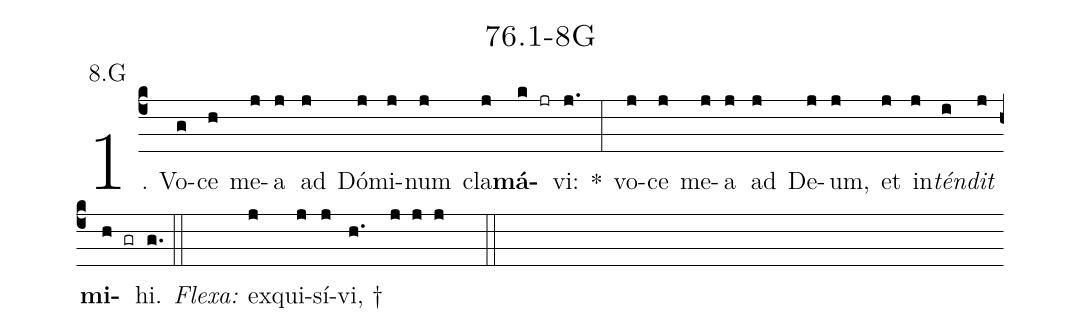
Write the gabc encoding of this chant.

name: 76.1-8G;
annotation: 8.G;
%%
(c4)1. Vo(g)ce(h) me(j)a(j) ad(j) Dó(j)mi(j)num(j) cla(j)<b>má</b>(k jr)vi:(j.) *(:) vo(j)ce(j) me(j)a(j) ad(j) De(j)um,(j) et(j) in(j)<i>tén</i>(i)<i>dit</i>(j) <b>mi</b>(h gr)hi.(g.) (::)
<i>Flexa:</i>(////)  ex(j)qui(j)sí(j)vi, †(h.//// j j j  ::)
